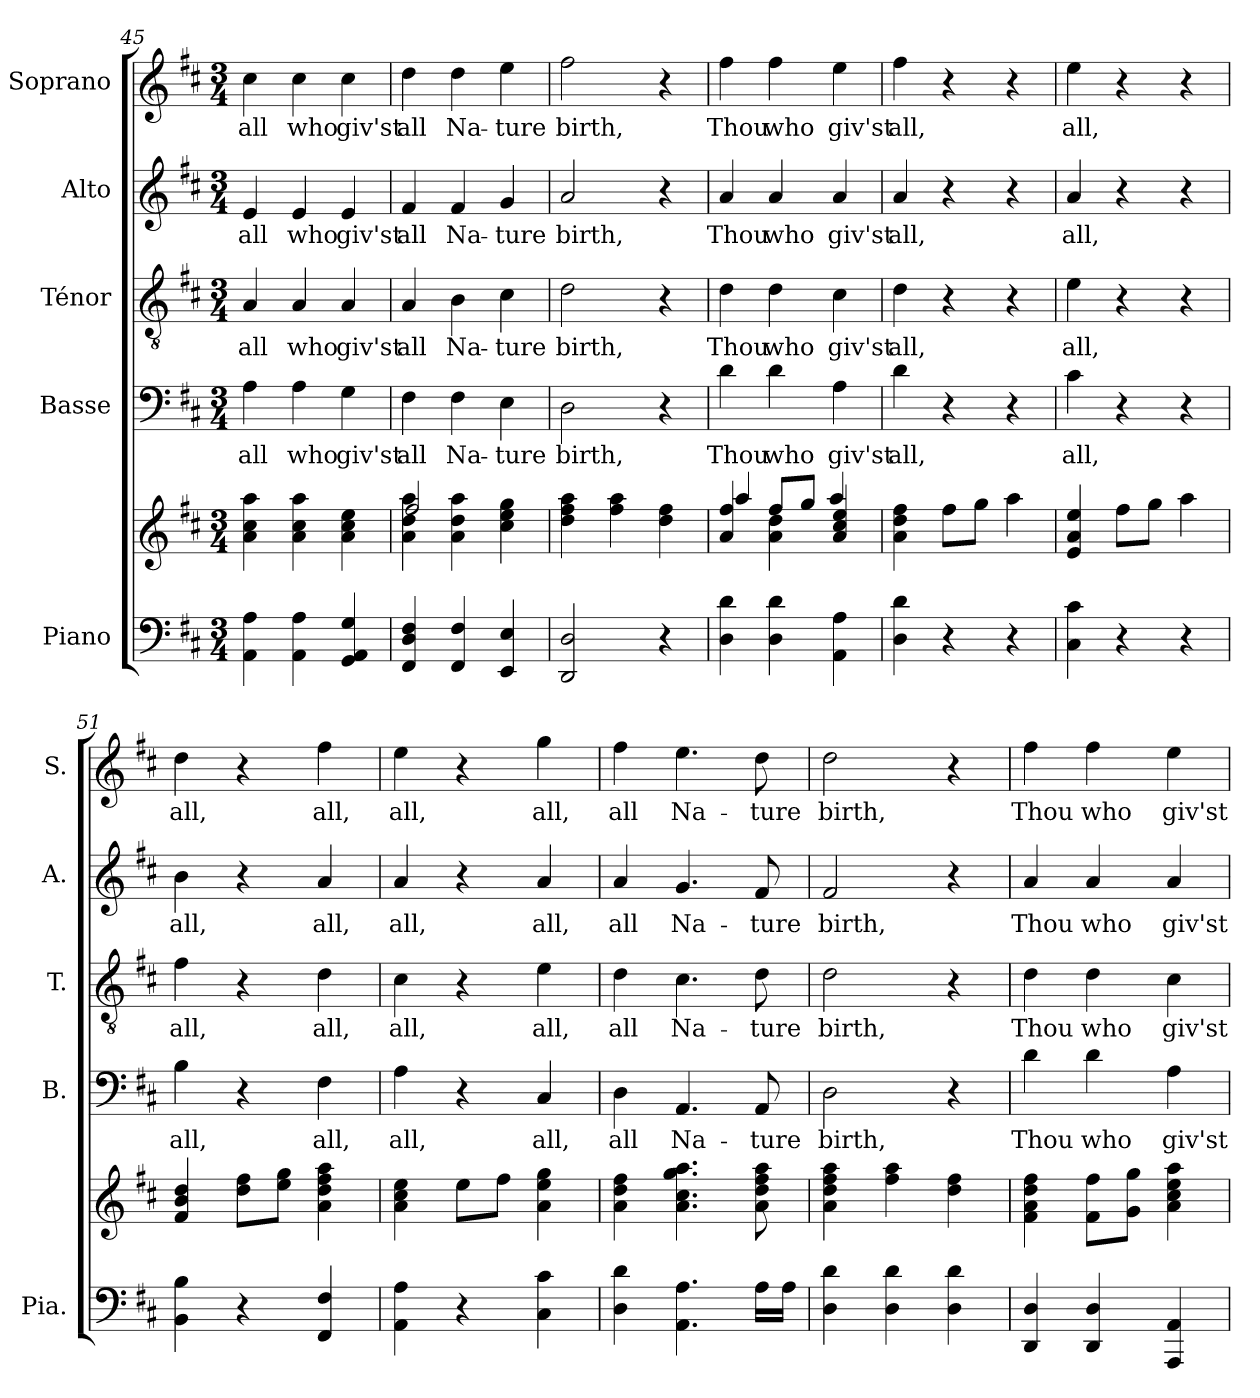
**kern	**kern	**kern	**text	**kern	**text	**kern	**text	**kern	**text
*part5	*part5	*part4	*part4	*part3	*part3	*part2	*part2	*part1	*part1
*staff6	*staff5	*staff4	*staff4	*staff3	*staff3	*staff2	*staff2	*staff1	*staff1
*I"Piano	*	*I"Basse	*	*I"Ténor	*	*I"Alto	*	*I"Soprano	*
*I'Pia.	*	*I'B.	*	*I'T.	*	*I'A.	*	*I'S.	*
*clefF4	*clefG2	*clefF4	*	*clefGv2	*	*clefG2	*	*clefG2	*
*k[f#c#]	*k[f#c#]	*k[f#c#]	*	*k[f#c#]	*	*k[f#c#]	*	*k[f#c#]	*
*M3/4	*M3/4	*M3/4	*	*M3/4	*	*M3/4	*	*M3/4	*
=45	=45	=45	=45	=45	=45	=45	=45	=45	=45
!	!	!	!LO:LY:b	!	!LO:LY:b	!	!LO:LY:b	!	!LO:LY:b
4AA\ 4A\	4a\ 4cc#\ 4aa\	4A\	all	4A/	all	4e/	all	4cc#\	all
!	!	!	!LO:LY:b	!	!LO:LY:b	!	!LO:LY:b	!	!LO:LY:b
4AA\ 4A\	4a\ 4cc#\ 4aa\	4A\	who	4A/	who	4e/	who	4cc#\	who
!	!	!	!LO:LY:b	!	!LO:LY:b	!	!LO:LY:b	!	!LO:LY:b
4GG/ 4AA/ 4G/	4a\ 4cc#\ 4ee\	4G\	giv'st	4A/	giv'st	4e/	giv'st	4cc#\	giv'st
=46	=46	=46	=46	=46	=46	=46	=46	=46	=46
*	*^	*	*	*	*	*	*	*	*
!	!	!	!	!LO:LY:b	!	!LO:LY:b	!	!LO:LY:b	!	!LO:LY:b
4FF#/ 4D/ 4F#/	4a\ 4dd\ 4aa\	2ff#/	4F#\	all	4A/	all	4f#/	all	4dd\	all
!	!	!	!	!LO:LY:b	!	!LO:LY:b	!	!LO:LY:b	!	!LO:LY:b
4FF#/ 4F#/	4a\ 4dd\ 4aa\	.	4F#\	Na-	4B\	Na-	4f#/	Na-	4dd\	Na-
!	!	!	!	!LO:LY:b	!	!LO:LY:b	!	!LO:LY:b	!	!LO:LY:b
4EE/ 4E/	4cc#\ 4ee\ 4gg\	4ryy	4E\	-ture	4c#\	-ture	4g/	-ture	4ee\	-ture
=47	=47	=47	=47	=47	=47	=47	=47	=47	=47	=47
!	!	!	!	!LO:LY:b	!	!LO:LY:b	!	!LO:LY:b	!	!LO:LY:b
*	*v	*v	*	*	*	*	*	*	*	*
2DD/ 2D/	4dd\ 4ff#\ 4aa\	2D\	birth,	2d\	birth,	2a/	birth,	2ff#\	birth,
.	4ff#\ 4aa\	.	.	.	.	.	.	.	.
4r	4dd\ 4ff#\	4r	.	4r	.	4r	.	4r	.
=48	=48	=48	=48	=48	=48	=48	=48	=48	=48
*	*^	*	*	*	*	*	*	*	*
!	!	!	!	!LO:LY:b	!	!LO:LY:b	!	!LO:LY:b	!	!LO:LY:b
4D\ 4d\	4a/ 4ff#/	4aa/	4d\	Thou	4d\	Thou	4a/	Thou	4ff#\	Thou
!	!	!	!	!LO:LY:b	!	!LO:LY:b	!	!LO:LY:b	!	!LO:LY:b
4D\ 4d\	4a\ 4dd\	8ff#/L	4d\	who	4d\	who	4a/	who	4ff#\	who
.	.	8gg/J	.	.	.	.	.	.	.	.
!	!	!	!	!LO:LY:b	!	!LO:LY:b	!	!LO:LY:b	!	!LO:LY:b
4AA\ 4A\	4a/ 4cc#/ 4ee/	4aa/	4A\	giv'st	4c#\	giv'st	4a/	giv'st	4ee\	giv'st
!!LO:LB:g=z
=49	=49	=49	=49	=49	=49	=49	=49	=49	=49	=49
!	!	!	!	!LO:LY:b	!	!LO:LY:b	!	!LO:LY:b	!	!LO:LY:b
*	*v	*v	*	*	*	*	*	*	*	*
4D\ 4d\	4a\ 4dd\ 4ff#\	4d\	all,	4d\	all,	4a/	all,	4ff#\	all,
4r	8ff#\L	4r	.	4r	.	4r	.	4r	.
.	8gg\J	.	.	.	.	.	.	.	.
4r	4aa\	4r	.	4r	.	4r	.	4r	.
=50	=50	=50	=50	=50	=50	=50	=50	=50	=50
!	!	!	!LO:LY:b	!	!LO:LY:b	!	!LO:LY:b	!	!LO:LY:b
4C#\ 4c#\	4e/ 4a/ 4ee/	4c#\	all,	4e\	all,	4a/	all,	4ee\	all,
4r	8ff#\L	4r	.	4r	.	4r	.	4r	.
.	8gg\J	.	.	.	.	.	.	.	.
4r	4aa\	4r	.	4r	.	4r	.	4r	.
=51	=51	=51	=51	=51	=51	=51	=51	=51	=51
!	!	!	!LO:LY:b	!	!LO:LY:b	!	!LO:LY:b	!	!LO:LY:b
4BB\ 4B\	4f#/ 4b/ 4dd/	4B\	all,	4f#\	all,	4b\	all,	4dd\	all,
4r	8dd\ 8ff#\L	4r	.	4r	.	4r	.	4r	.
.	8ee\ 8gg\J	.	.	.	.	.	.	.	.
!	!	!	!LO:LY:b	!	!LO:LY:b	!	!LO:LY:b	!	!LO:LY:b
4FF#/ 4F#/	4a\ 4dd\ 4ff#\ 4aa\	4F#\	all,	4d\	all,	4a/	all,	4ff#\	all,
=52	=52	=52	=52	=52	=52	=52	=52	=52	=52
!	!	!	!LO:LY:b	!	!LO:LY:b	!	!LO:LY:b	!	!LO:LY:b
4AA\ 4A\	4a\ 4cc#\ 4ee\	4A\	all,	4c#\	all,	4a/	all,	4ee\	all,
4r	8ee\L	4r	.	4r	.	4r	.	4r	.
.	8ff#\J	.	.	.	.	.	.	.	.
!	!	!	!LO:LY:b	!	!LO:LY:b	!	!LO:LY:b	!	!LO:LY:b
4C#\ 4c#\	4a\ 4ee\ 4gg\	4C#/	all,	4e\	all,	4a/	all,	4gg\	all,
=53	=53	=53	=53	=53	=53	=53	=53	=53	=53
!	!	!	!LO:LY:b	!	!LO:LY:b	!	!LO:LY:b	!	!LO:LY:b
4D\ 4d\	4a\ 4dd\ 4ff#\	4D\	all	4d\	all	4a/	all	4ff#\	all
!	!	!	!LO:LY:b	!	!LO:LY:b	!	!LO:LY:b	!	!LO:LY:b
4.AA\ 4.A\	4.a\ 4.cc#\ 4.gg\ 4.aa\	4.AA/	Na-	4.c#\	Na-	4.g/	Na-	4.ee\	Na-
!	!	!	!LO:LY:b	!	!LO:LY:b	!	!LO:LY:b	!	!LO:LY:b
16A\LL	8a\ 8dd\ 8ff#\ 8aa\	8AA/	-ture	8d\	-ture	8f#/	-ture	8dd\	-ture
16A\JJ	.	.	.	.	.	.	.	.	.
=54	=54	=54	=54	=54	=54	=54	=54	=54	=54
!	!	!	!LO:LY:b	!	!LO:LY:b	!	!LO:LY:b	!	!LO:LY:b
4D\ 4d\	4a\ 4dd\ 4ff#\ 4aa\	2D\	birth,	2d\	birth,	2f#/	birth,	2dd\	birth,
4D\ 4d\	4ff#\ 4aa\	.	.	.	.	.	.	.	.
4D\ 4d\	4dd\ 4ff#\	4r	.	4r	.	4r	.	4r	.
!!LO:LB:g=z
=55	=55	=55	=55	=55	=55	=55	=55	=55	=55
!	!	!	!LO:LY:b	!	!LO:LY:b	!	!LO:LY:b	!	!LO:LY:b
4DD/ 4D/	4f#\ 4a\ 4dd\ 4ff#\	4d\	Thou	4d\	Thou	4a/	Thou	4ff#\	Thou
!	!	!	!LO:LY:b	!	!LO:LY:b	!	!LO:LY:b	!	!LO:LY:b
4DD/ 4D/	8f#\ 8ff#\L	4d\	who	4d\	who	4a/	who	4ff#\	who
.	8g\ 8gg\J	.	.	.	.	.	.	.	.
!	!	!	!LO:LY:b	!	!LO:LY:b	!	!LO:LY:b	!	!LO:LY:b
4AAA/ 4AA/	4a\ 4cc#\ 4ee\ 4aa\	4A\	giv'st	4c#\	giv'st	4a/	giv'st	4ee\	giv'st
=	=	=	=	=	=	=	=	=	=
*-	*-	*-	*-	*-	*-	*-	*-	*-	*-
